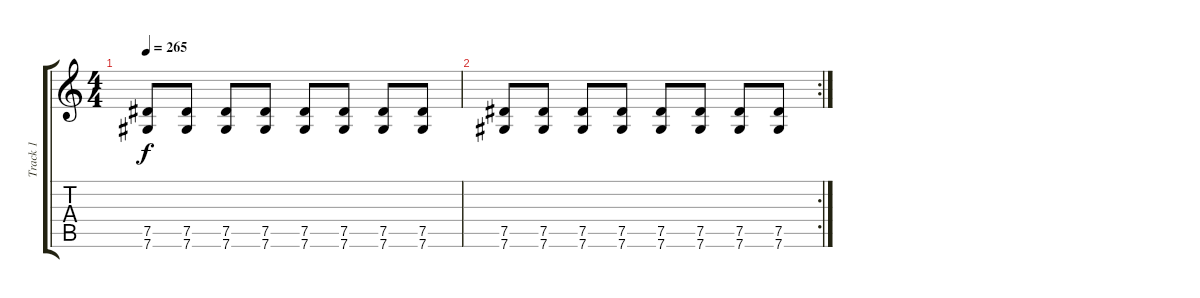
\track ("Track 1" "Track 1") {instrument distortionguitar}
\staff {score tabs}
\tuning (Eb4 Bb3 Gb3 Db3 Ab2 Db2) {hide}
\ts (4 4)
\tempo 265
\clef g2
\ks c
(7.5 7.6).8{dy f} (7.5 7.6).8 (7.5 7.6).8 (7.5 7.6).8 (7.5 7.6).8 (7.5 7.6).8 (7.5 7.6).8 (7.5 7.6).8 |
\rc 2
(7.5 7.6).8 (7.5 7.6).8 (7.5 7.6).8 (7.5 7.6).8 (7.5 7.6).8 (7.5 7.6).8 (7.5 7.6).8 (7.5 7.6).8
